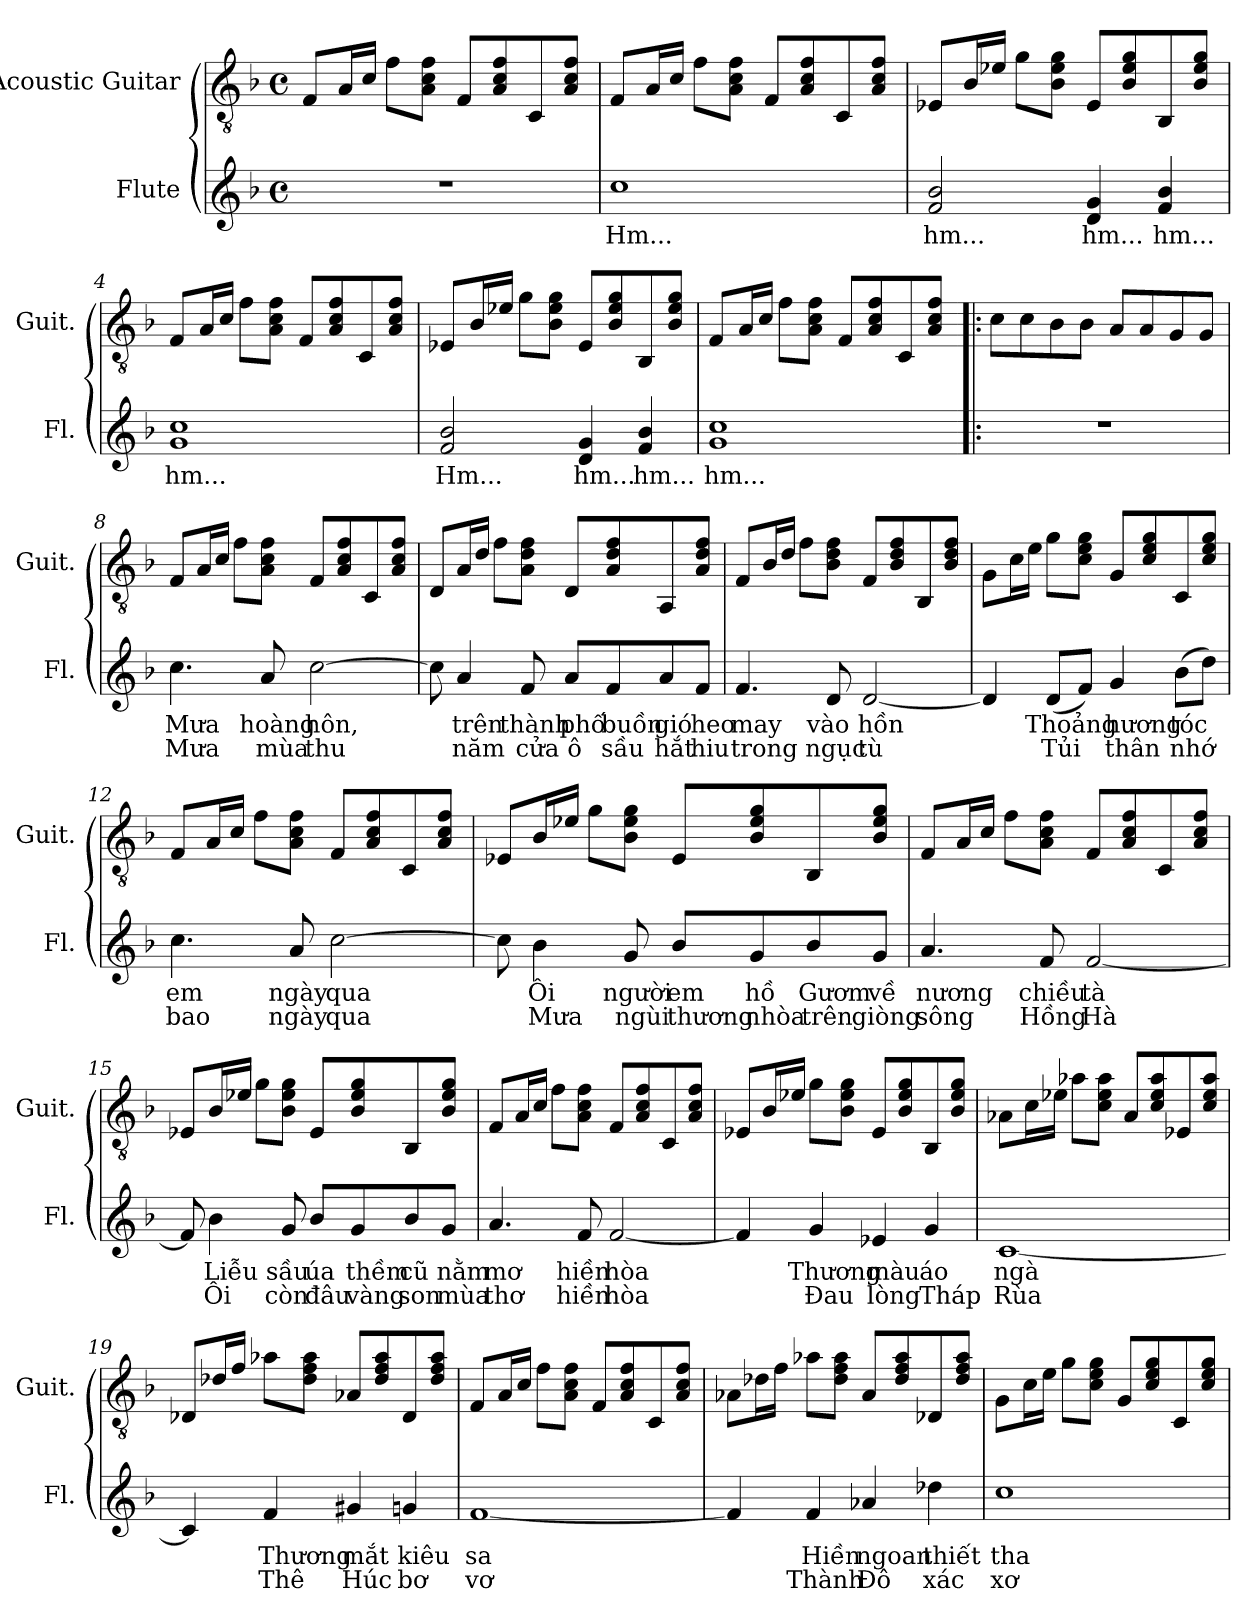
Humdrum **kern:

**kern	**text	**text	**kern
*part2	*part2	*part2	*part1
*staff2	*staff2	*staff2	*staff1
*I"Flute	*	*	*I"Acoustic Guitar
*I'Fl.	*	*	*I'Guit.
*clefG2	*	*	*clefGv2
*k[b-]	*	*	*k[b-]
*M4/4	*	*	*M4/4
*met(c)	*	*	*met(c)
*MM105	*	*	*MM105
=1	=1	=1	=1
1r	.	.	8F/L
.	.	.	16A/L
.	.	.	16c/JJ
.	.	.	8f\L
.	.	.	8A\ 8c\ 8f\J
.	.	.	8F/L
.	.	.	8A/ 8c/ 8f/
.	.	.	8C/
.	.	.	8A/ 8c/ 8f/J
=2	=2	=2	=2
1cc	Hm...	.	8F/L
.	.	.	16A/L
.	.	.	16c/JJ
.	.	.	8f\L
.	.	.	8A\ 8c\ 8f\J
.	.	.	8F/L
.	.	.	8A/ 8c/ 8f/
.	.	.	8C/
.	.	.	8A/ 8c/ 8f/J
=3	=3	=3	=3
2f/ 2b-/	hm...	.	8E-X/L
.	.	.	16B-/L
.	.	.	16e-X/JJ
.	.	.	8g\L
.	.	.	8B-\ 8e-\ 8g\J
4d/ 4g/	hm...	.	8E-/L
.	.	.	8B-/ 8e-/ 8g/
4f/ 4b-/	hm...	.	8BB-/
.	.	.	8B-/ 8e-/ 8g/J
=4	=4	=4	=4
1g 1cc	hm...	.	8F/L
.	.	.	16A/L
.	.	.	16c/JJ
.	.	.	8f\L
.	.	.	8A\ 8c\ 8f\J
.	.	.	8F/L
.	.	.	8A/ 8c/ 8f/
.	.	.	8C/
.	.	.	8A/ 8c/ 8f/J
!!LO:LB:g=z
=5	=5	=5	=5
2f/ 2b-/	Hm...	.	8E-X/L
.	.	.	16B-/L
.	.	.	16e-X/JJ
.	.	.	8g\L
.	.	.	8B-\ 8e-\ 8g\J
4d/ 4g/	hm...	.	8E-/L
.	.	.	8B-/ 8e-/ 8g/
4f/ 4b-/	hm...	.	8BB-/
.	.	.	8B-/ 8e-/ 8g/J
=6	=6	=6	=6
1g 1cc	hm...	.	8F/L
.	.	.	16A/L
.	.	.	16c/JJ
.	.	.	8f\L
.	.	.	8A\ 8c\ 8f\J
.	.	.	8F/L
.	.	.	8A/ 8c/ 8f/
.	.	.	8C/
.	.	.	8A/ 8c/ 8f/J
=7!|:	=7!|:	=7!|:	=7!|:
1r	.	.	8c\L
.	.	.	8c\
.	.	.	8B-\
.	.	.	8B-\J
.	.	.	8A/L
.	.	.	8A/
.	.	.	8G/
.	.	.	8G/J
=8	=8	=8	=8
4.cc\	Mưa	Mưa	8F/L
.	.	.	16A/L
.	.	.	16c/JJ
.	.	.	8f\L
8a/	hoàng	mùa	8A\ 8c\ 8f\J
[2cc\	hôn,	thu	8F/L
.	.	.	8A/ 8c/ 8f/
.	.	.	8C/
.	.	.	8A/ 8c/ 8f/J
!!LO:LB:g=z
=9	=9	=9	=9
8cc\]	.	.	8D/L
4a/	trên	năm	16A/L
.	.	.	16d/JJ
.	.	.	8f\L
8f/	thành	cửa	8A\ 8d\ 8f\J
8a/L	phố	ô	8D/L
8f/	buồn	sầu	8A/ 8d/ 8f/
8a/	gió	hắt	8AA/
8f/J	heo	hiu	8A/ 8d/ 8f/J
=10	=10	=10	=10
4.f/	may	trong	8F/L
.	.	.	16B-/L
.	.	.	16d/JJ
.	.	.	8f\L
8d/	vào	ngục	8B-\ 8d\ 8f\J
[2d/	hồn	tù	8F/L
.	.	.	8B-/ 8d/ 8f/
.	.	.	8BB-/
.	.	.	8B-/ 8d/ 8f/J
=11	=11	=11	=11
4d/]	.	.	8G\L
.	.	.	16c\L
.	.	.	16e\JJ
(8d/L	Thoảng	Tủi	8g\L
8f/J)	.	.	8c\ 8e\ 8g\J
4g/	hương	thân	8G/L
.	.	.	8c/ 8e/ 8g/
(8b-\L	tóc	nhớ	8C/
8dd\J)	.	.	8c/ 8e/ 8g/J
!!LO:LB:g=z
=12	=12	=12	=12
4.cc\	em	bao	8F/L
.	.	.	16A/L
.	.	.	16c/JJ
.	.	.	8f\L
8a/	ngày	ngày	8A\ 8c\ 8f\J
[2cc\	qua	qua	8F/L
.	.	.	8A/ 8c/ 8f/
.	.	.	8C/
.	.	.	8A/ 8c/ 8f/J
=13	=13	=13	=13
8cc\]	.	.	8E-X/L
4b-\	Ôi	Mưa	16B-/L
.	.	.	16e-X/JJ
.	.	.	8g\L
8g/	người	ngùi	8B-\ 8e-\ 8g\J
8b-/L	em	thương	8E-/L
8g/	hồ	nhòa	8B-/ 8e-/ 8g/
8b-/	Gươm	trên	8BB-/
8g/J	về	giòng	8B-/ 8e-/ 8g/J
=14	=14	=14	=14
4.a/	nương	sông	8F/L
.	.	.	16A/L
.	.	.	16c/JJ
.	.	.	8f\L
8f/	chiều	Hồng	8A\ 8c\ 8f\J
[2f/	tà	Hà	8F/L
.	.	.	8A/ 8c/ 8f/
.	.	.	8C/
.	.	.	8A/ 8c/ 8f/J
!!LO:PB:g=z
=15	=15	=15	=15
8f/]	.	.	8E-X/L
4b-\	Liễu	Ôi	16B-/L
.	.	.	16e-X/JJ
.	.	.	8g\L
8g/	sầu	còn	8B-\ 8e-\ 8g\J
8b-/L	úa	đâu	8E-/L
8g/	thềm	vàng	8B-/ 8e-/ 8g/
8b-/	cũ	son	8BB-/
8g/J	nằm	mùa	8B-/ 8e-/ 8g/J
=16	=16	=16	=16
4.a/	mơ	thơ	8F/L
.	.	.	16A/L
.	.	.	16c/JJ
.	.	.	8f\L
8f/	hiền	hiền	8A\ 8c\ 8f\J
[2f/	hòa	hòa	8F/L
.	.	.	8A/ 8c/ 8f/
.	.	.	8C/
.	.	.	8A/ 8c/ 8f/J
=17	=17	=17	=17
4f/]	.	.	8E-X/L
.	.	.	16B-/L
.	.	.	16e-X/JJ
4g/	Thương	Đau	8g\L
.	.	.	8B-\ 8e-\ 8g\J
4e-X/	màu	lòng	8E-/L
.	.	.	8B-/ 8e-/ 8g/
4g/	áo	Tháp	8BB-/
.	.	.	8B-/ 8e-/ 8g/J
!!LO:LB:g=z
=18	=18	=18	=18
[1c	ngà	Rùa	8A-X\L
.	.	.	16c\L
.	.	.	16e-X\JJ
.	.	.	8a-X\L
.	.	.	8c\ 8e-\ 8a-\J
.	.	.	8A-/L
.	.	.	8c/ 8e-/ 8a-/
.	.	.	8E-X/
.	.	.	8c/ 8e-/ 8a-/J
=19	=19	=19	=19
4c/]	.	.	8D-X/L
.	.	.	16d-X/L
.	.	.	16f/JJ
4f/	Thương	Thê	8a-X\L
.	.	.	8d-\ 8f\ 8a-\J
4g#X/	mắt	Húc	8A-X/L
.	.	.	8d-/ 8f/ 8a-/
4gn/	kiêu	bơ	8D-/
.	.	.	8d-/ 8f/ 8a-/J
=20	=20	=20	=20
[1f	sa	vơ	8F/L
.	.	.	16A/L
.	.	.	16c/JJ
.	.	.	8f\L
.	.	.	8A\ 8c\ 8f\J
.	.	.	8F/L
.	.	.	8A/ 8c/ 8f/
.	.	.	8C/
.	.	.	8A/ 8c/ 8f/J
!!LO:LB:g=z
=21	=21	=21	=21
4f/]	.	.	8A-X\L
.	.	.	16d-X\L
.	.	.	16f\JJ
4f/	Hiền	Thành	8a-X\L
.	.	.	8d-\ 8f\ 8a-\J
4a-X/	ngoan	Đô	8A-/L
.	.	.	8d-/ 8f/ 8a-/
4dd-X\	thiết	xác	8D-X/
.	.	.	8d-/ 8f/ 8a-/J
=22	=22	=22	=22
1cc	tha	xơ	8G\L
.	.	.	16c\L
.	.	.	16e\JJ
.	.	.	8g\L
.	.	.	8c\ 8e\ 8g\J
.	.	.	8G/L
.	.	.	8c/ 8e/ 8g/
.	.	.	8C/
.	.	.	8c/ 8e/ 8g/J
=	=	=	=
*-	*-	*-	*-
